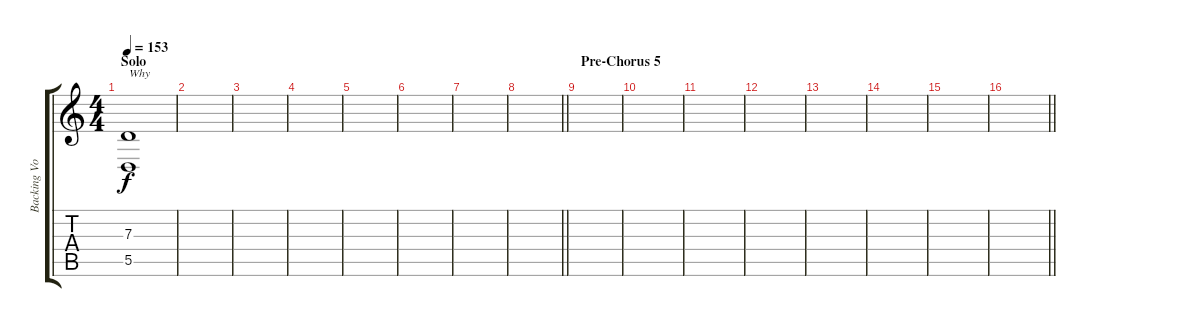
\track ("Backing Vocals" "Backing Vo") {instrument clarinet}
\staff {score tabs}
\tuning (E4 B3 G3 D3 A2 D2) {hide}
\ts (4 4)
\section ("" "Solo")
\tempo 153
\clef g2
\ks c
(7.3 5.5).1{txt "Why" dy f} |
|
|
|
|
|
|
\barLineRight lightlight
|
\section ("" "Pre-Chorus 5")
|
|
|
|
|
|
|
\barLineRight lightlight
